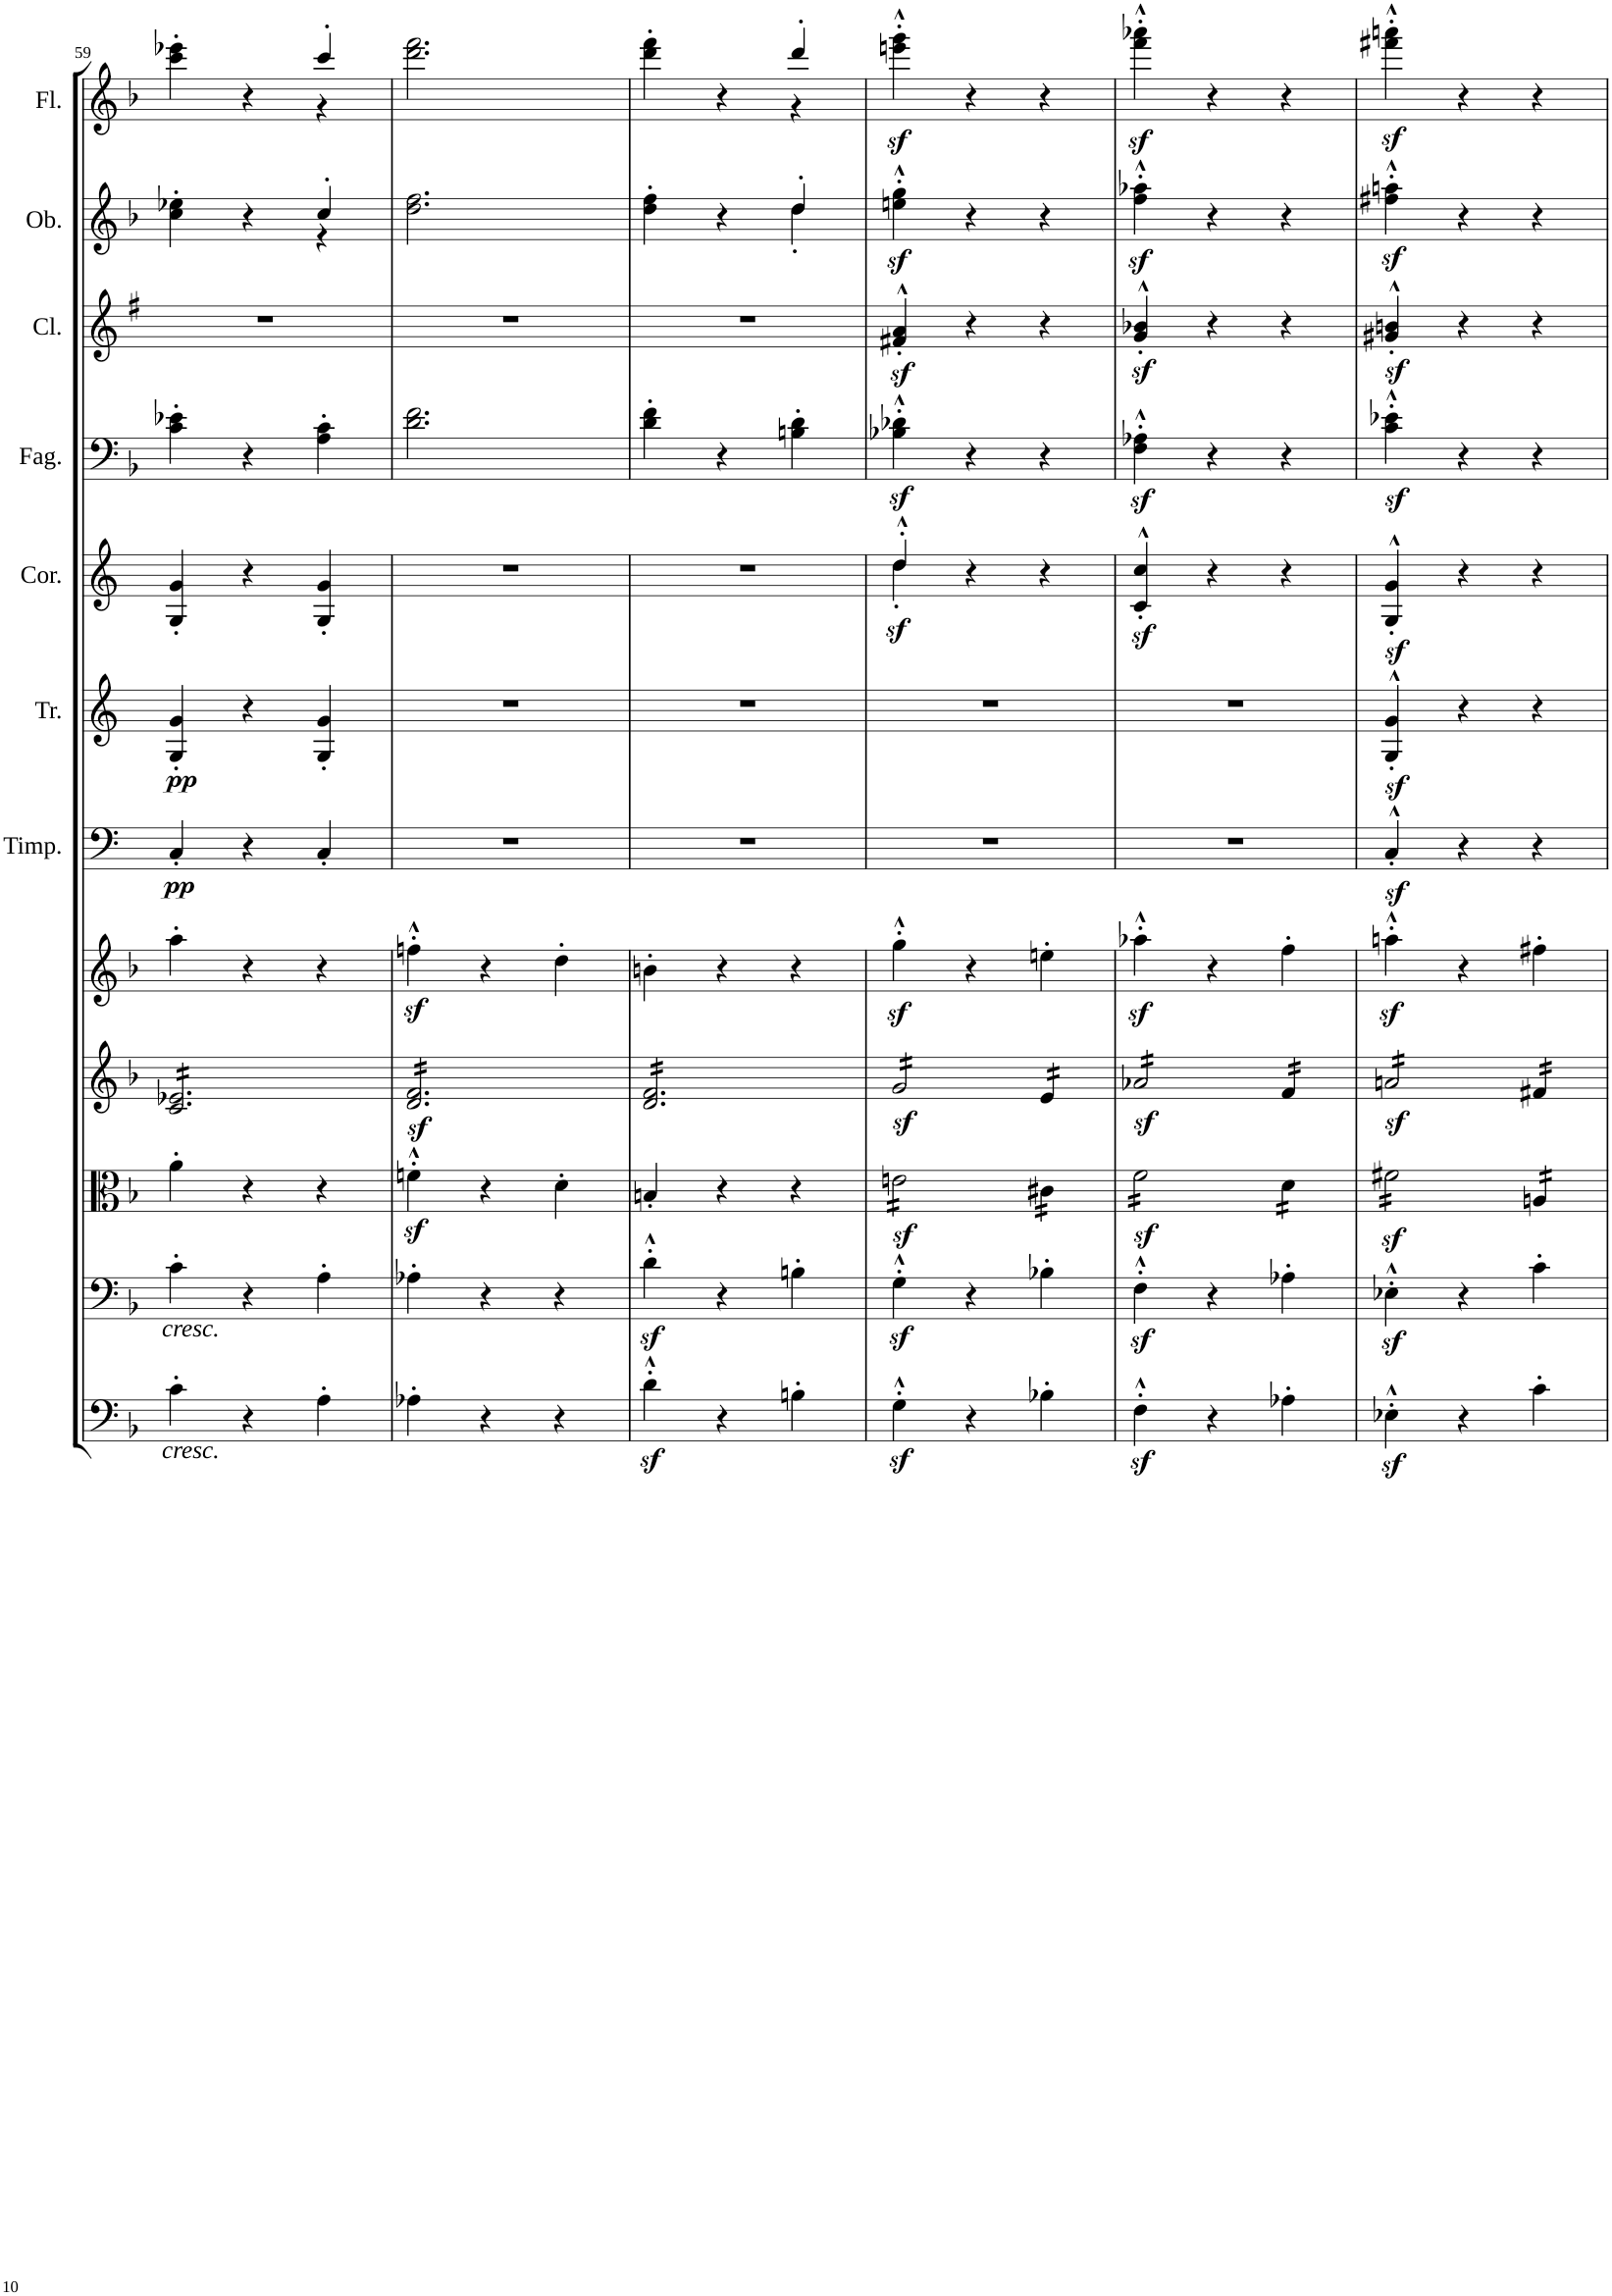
**kern	**kern	**kern	**kern	**kern	**kern	**dynam	**kern	**dynam	**kern	**dynam	**kern	**kern	**kern	**kern
*part12	*part11	*part10	*part9	*part8	*part7	*part7	*part6	*part6	*part5	*part5	*part4	*part3	*part2	*part1
*staff12	*staff11	*staff10	*staff9	*staff8	*staff7	*staff7	*staff6	*staff6	*staff5	*staff5	*staff4	*staff3	*staff2	*staff1
*I"Basso	*I"Violoncello	*I"Viola	*I"Violino II	*I"Violino I	*I"Timpani in F.C.	*	*I"Trombe in F	*	*I"Corni in F	*	*I"Fagotti	*I"Clarinetti in B	*I"Oboi	*I"Flauti
*	*	*	*	*	*I'Timp.	*	*I'Tr.	*	*I'Cor.	*	*I'Fag.	*I'Cl.	*I'Ob.	*I'Fl.
!!LO:PB:g=z
*clefF4	*clefF4	*clefC3	*clefG2	*clefG2	*clefF4	*	*clefG2	*	*clefG2	*	*clefF4	*clefG2	*clefG2	*clefG2
*Trd7c12	*	*	*	*	*	*	*Trd-3c-5	*	*Trd4c7	*	*	*Trd1c2	*	*
*k[b-]	*k[b-]	*k[b-]	*k[b-]	*k[b-]	*k[]	*	*k[]	*	*k[]	*	*k[b-]	*k[f#]	*k[b-]	*k[b-]
*M3/4	*M3/4	*M3/4	*M3/4	*M3/4	*M3/4	*	*M3/4	*	*M3/4	*	*M3/4	*M3/4	*M3/4	*M3/4
=59	=59	=59	=59	=59	=59	=59	=59	=59	=59	=59	=59	=59	=59	=59
*	*	*	*	*	*	*	*	*	*	*	*	*	*^	*^
!	!LO:TX:b:i:t=cresc.	!	!	!	!	!	!	!	!	!	!	!	!	!	!	!
!LO:TX:b:i:t=cresc.	!	!	!	!	!	!	!	!	!	!	!	!	!	!	!	!
!	!	!	!	!	!	!LO:DY:b	!	!LO:DY:b	!	!	!	!	!	!	!	!
*	*	*	*tremolo	*	*	*	*	*	*	*	*	*	*	*	*	*
4c'\	4c'\	4a'\	16c/ 16e-X/LL	4aa'\	4C'/	pp	4G/' 4g/'	pp	4G/' 4g/'	.	4c\' 4e-X\'	2.r	4cc\'> 4ee-X\'>	2ryy	4ccc\'> 4eee-X\'>	2ryy
.	.	.	16c/ 16e-X/	.	.	.	.	.	.	.	.	.	.	.	.	.
.	.	.	16c/ 16e-X/	.	.	.	.	.	.	.	.	.	.	.	.	.
.	.	.	16c/ 16e-X/	.	.	.	.	.	.	.	.	.	.	.	.	.
4r	4r	4r	16c/ 16e-X/	4r	4r	.	4r	.	4r	.	4r	.	4r	.	4r	.
.	.	.	16c/ 16e-X/	.	.	.	.	.	.	.	.	.	.	.	.	.
.	.	.	16c/ 16e-X/	.	.	.	.	.	.	.	.	.	.	.	.	.
.	.	.	16c/ 16e-X/	.	.	.	.	.	.	.	.	.	.	.	.	.
4A'\	4A'\	4r	16c/ 16e-X/	4r	4C'/	.	4G/' 4g/'	.	4G/' 4g/'	.	4A\' 4c\'	.	4cc'/	4r	4ccc'/	4r
.	.	.	16c/ 16e-X/	.	.	.	.	.	.	.	.	.	.	.	.	.
.	.	.	16c/ 16e-X/	.	.	.	.	.	.	.	.	.	.	.	.	.
.	.	.	16c/ 16e-X/JJ	.	.	.	.	.	.	.	.	.	.	.	.	.
*	*	*	*	*	*	*	*	*	*	*	*	*	*v	*v	*	*
*	*	*	*	*	*	*	*	*	*	*	*	*	*	*v	*v
=60	=60	=60	=60	=60	=60	=60	=60	=60	=60	=60	=60	=60	=60	=60
4A-X'\	4A-X'\	4fnz<'^^\	16d/z<^ 16f/z<^LL	4ffnz<'^^\	2.r	.	2.r	.	2.r	.	2.d\ 2.f\	2.r	2.dd\ 2.ff\	2.ddd\ 2.fff\
.	.	.	16d/z<^ 16f/z<^	.	.	.	.	.	.	.	.	.	.	.
.	.	.	16d/z<^ 16f/z<^	.	.	.	.	.	.	.	.	.	.	.
.	.	.	16d/z<^ 16f/z<^	.	.	.	.	.	.	.	.	.	.	.
4r	4r	4r	16d/z<^ 16f/z<^	4r	.	.	.	.	.	.	.	.	.	.
.	.	.	16d/z<^ 16f/z<^	.	.	.	.	.	.	.	.	.	.	.
.	.	.	16d/z<^ 16f/z<^	.	.	.	.	.	.	.	.	.	.	.
.	.	.	16d/z<^ 16f/z<^	.	.	.	.	.	.	.	.	.	.	.
4r	4r	4d'\	16d/z<^ 16f/z<^	4dd'\	.	.	.	.	.	.	.	.	.	.
.	.	.	16d/z<^ 16f/z<^	.	.	.	.	.	.	.	.	.	.	.
.	.	.	16d/z<^ 16f/z<^	.	.	.	.	.	.	.	.	.	.	.
.	.	.	16d/z<^ 16f/z<^JJ	.	.	.	.	.	.	.	.	.	.	.
=61	=61	=61	=61	=61	=61	=61	=61	=61	=61	=61	=61	=61	=61	=61
*	*	*	*	*	*	*	*	*	*	*	*	*	*^	*^
4dz<'^^\	4dz<'^^\	4Bn'/	16d/ 16f/LL	4bn'\	2.r	.	2.r	.	2.r	.	4d\' 4f\'	2.r	4dd\'> 4ff\'>	2ryy	4ddd\'> 4fff\'>	2ryy
.	.	.	16d/ 16f/	.	.	.	.	.	.	.	.	.	.	.	.	.
.	.	.	16d/ 16f/	.	.	.	.	.	.	.	.	.	.	.	.	.
.	.	.	16d/ 16f/	.	.	.	.	.	.	.	.	.	.	.	.	.
4r	4r	4r	16d/ 16f/	4r	.	.	.	.	.	.	4r	.	4r	.	4r	.
.	.	.	16d/ 16f/	.	.	.	.	.	.	.	.	.	.	.	.	.
.	.	.	16d/ 16f/	.	.	.	.	.	.	.	.	.	.	.	.	.
.	.	.	16d/ 16f/	.	.	.	.	.	.	.	.	.	.	.	.	.
4Bn'\	4Bn'\	4r	16d/ 16f/	4r	.	.	.	.	.	.	4Bn\' 4d\'	.	4dd'/	4dd'\	4ddd'/	4r
.	.	.	16d/ 16f/	.	.	.	.	.	.	.	.	.	.	.	.	.
.	.	.	16d/ 16f/	.	.	.	.	.	.	.	.	.	.	.	.	.
.	.	.	16d/ 16f/JJ	.	.	.	.	.	.	.	.	.	.	.	.	.
=62	=62	=62	=62	=62	=62	=62	=62	=62	=62	=62	=62	=62	=62	=62	=62	=62
*	*	*	*	*	*	*	*	*	*^	*	*	*	*	*	*	*
!	!	!	!	!	!	!	!	!	!	!	!LO:DY:b	!	!	!	!	!	!
*	*	*	*	*	*	*	*	*	*	*	*	*	*	*v	*v	*	*
*	*	*	*	*	*	*	*	*	*	*	*	*	*	*	*v	*v
*	*	*tremolo	*	*	*	*	*	*	*	*	*	*	*	*	*
4Gz<'^^\	4Gz<'^^\	16enz<^\LL	16gz<^/LL	4ggz<'^^\	2.r	.	2.r	.	4dd'^^/	4dd'\	sf	4B-X\z<'^^ 4d-X\z<'^^	4f#X/z<'^^ 4a/z<'^^	4een\z<'^^ 4gg\z<'^^	4eeen\z<'^^ 4ggg\z<'^^
.	.	16enz<^\	16gz<^/	.	.	.	.	.	.	.	.	.	.	.	.
.	.	16enz<^\	16gz<^/	.	.	.	.	.	.	.	.	.	.	.	.
.	.	16enz<^\	16gz<^/	.	.	.	.	.	.	.	.	.	.	.	.
4r	4r	16enz<^\	16gz<^/	4r	.	.	.	.	4r	2ryy	.	4r	4r	4r	4r
.	.	16enz<^\	16gz<^/	.	.	.	.	.	.	.	.	.	.	.	.
.	.	16enz<^\	16gz<^/	.	.	.	.	.	.	.	.	.	.	.	.
.	.	16enz<^\JJ	16gz<^/JJ	.	.	.	.	.	.	.	.	.	.	.	.
4B-X'\	4B-X'\	16c#X\LL	16e/LL	4een'\	.	.	.	.	4r	.	.	4r	4r	4r	4r
.	.	16c#X\	16e/	.	.	.	.	.	.	.	.	.	.	.	.
.	.	16c#X\	16e/	.	.	.	.	.	.	.	.	.	.	.	.
.	.	16c#X\JJ	16e/JJ	.	.	.	.	.	.	.	.	.	.	.	.
*	*	*	*	*	*	*	*	*	*v	*v	*	*	*	*	*
=63	=63	=63	=63	=63	=63	=63	=63	=63	=63	=63	=63	=63	=63	=63
4Fz<'^^\	4Fz<'^^\	16fz<^\LL	16a-Xz<^/LL	4aa-Xz<'^^\	2.r	.	2.r	.	4c/z<'^^ 4cc/z<'^^	.	4F\z<'^^ 4A-X\z<'^^	4g/z<'^^ 4b-X/z<'^^	4ff\z<'^^ 4aa-X\z<'^^	4fff\z<'^^ 4aaa-X\z<'^^
.	.	16fz<^\	16a-Xz<^/	.	.	.	.	.	.	.	.	.	.	.
.	.	16fz<^\	16a-Xz<^/	.	.	.	.	.	.	.	.	.	.	.
.	.	16fz<^\	16a-Xz<^/	.	.	.	.	.	.	.	.	.	.	.
4r	4r	16fz<^\	16a-Xz<^/	4r	.	.	.	.	4r	.	4r	4r	4r	4r
.	.	16fz<^\	16a-Xz<^/	.	.	.	.	.	.	.	.	.	.	.
.	.	16fz<^\	16a-Xz<^/	.	.	.	.	.	.	.	.	.	.	.
.	.	16fz<^\JJ	16a-Xz<^/JJ	.	.	.	.	.	.	.	.	.	.	.
4A-X'\	4A-X'\	16d\LL	16f/LL	4ff'\	.	.	.	.	4r	.	4r	4r	4r	4r
.	.	16d\	16f/	.	.	.	.	.	.	.	.	.	.	.
.	.	16d\	16f/	.	.	.	.	.	.	.	.	.	.	.
.	.	16d\JJ	16f/JJ	.	.	.	.	.	.	.	.	.	.	.
=64	=64	=64	=64	=64	=64	=64	=64	=64	=64	=64	=64	=64	=64	=64
4E-Xz<'^^\	4E-Xz<'^^\	16f#Xz<^\LL	16anz<^/LL	4aanz<'^^\	4Cz<'^^/	.	4G/z<'^^ 4g/z<'^^	.	4G/z<'^^ 4g/z<'^^	.	4c\z<'^^ 4e-X\z<'^^	4g#X/z<'^^ 4bn/z<'^^	4ff#X\z<'^^ 4aan\z<'^^	4fff#X\z<'^^ 4aaan\z<'^^
.	.	16f#Xz<^\	16anz<^/	.	.	.	.	.	.	.	.	.	.	.
.	.	16f#Xz<^\	16anz<^/	.	.	.	.	.	.	.	.	.	.	.
.	.	16f#Xz<^\	16anz<^/	.	.	.	.	.	.	.	.	.	.	.
4r	4r	16f#Xz<^\	16anz<^/	4r	4r	.	4r	.	4r	.	4r	4r	4r	4r
.	.	16f#Xz<^\	16anz<^/	.	.	.	.	.	.	.	.	.	.	.
.	.	16f#Xz<^\	16anz<^/	.	.	.	.	.	.	.	.	.	.	.
.	.	16f#Xz<^\JJ	16anz<^/JJ	.	.	.	.	.	.	.	.	.	.	.
4c'\	4c'\	16An/LL	16f#X/LL	4ff#X'\	4r	.	4r	.	4r	.	4r	4r	4r	4r
.	.	16An/	16f#X/	.	.	.	.	.	.	.	.	.	.	.
.	.	16An/	16f#X/	.	.	.	.	.	.	.	.	.	.	.
.	.	16An/JJ	16f#X/JJ	.	.	.	.	.	.	.	.	.	.	.
*	*	*	*Xtremolo	*	*	*	*	*	*	*	*	*	*	*
*	*	*Xtremolo	*	*	*	*	*	*	*	*	*	*	*	*
=	=	=	=	=	=	=	=	=	=	=	=	=	=	=
*-	*-	*-	*-	*-	*-	*-	*-	*-	*-	*-	*-	*-	*-	*-
